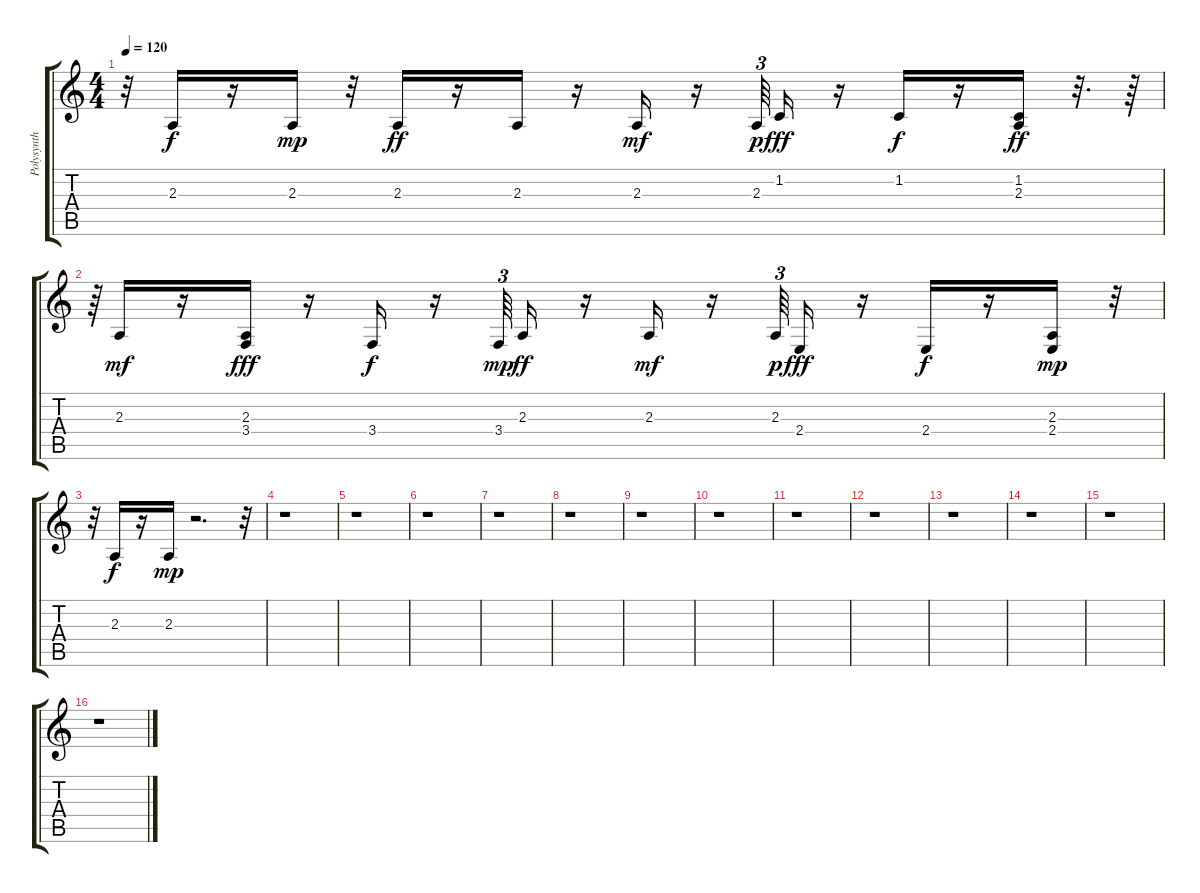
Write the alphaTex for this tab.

\track ("Polysynth" "Polysynth") {instrument pad3polysynth}
\staff {score tabs}
\tuning (E4 B3 G3 D3 A2 E2) {hide}
\ts (4 4)
\tempo 120
\clef g2
\ks c
r.32{dy fff} 2.3.16{dy f} r.16 2.3.16{dy mp} r.32 2.3.16{dy ff} r.16 2.3.16 r.16 2.3.16{dy mf} r.16 2.3.64{tu (3 2) dy p} 1.2.16{dy fff} r.16 1.2.16{dy f} r.16 (1.2 2.3).16{dy ff} r.32{d} r.64 |
r.64{tu (3 2)} 2.3.16{dy mf} r.16 (2.3 3.4).16{dy fff} r.16 3.4.16{dy f} r.16 3.4.64{tu (3 2) dy mp} 2.3.16{dy ff} r.16 2.3.16{dy mf} r.16 2.3.64{tu (3 2) dy p} 2.4.16{dy fff} r.16 2.4.16{dy f} r.16 (2.3 2.4).16{dy mp} r.32 |
r.32 2.3.16{dy f} r.16 2.3.16{dy mp} r.2{d} r.32 |
r.1 |
r.1 |
r.1 |
r.1 |
r.1 |
r.1 |
r.1 |
r.1 |
r.1 |
r.1 |
r.1 |
r.1 |
r.1
